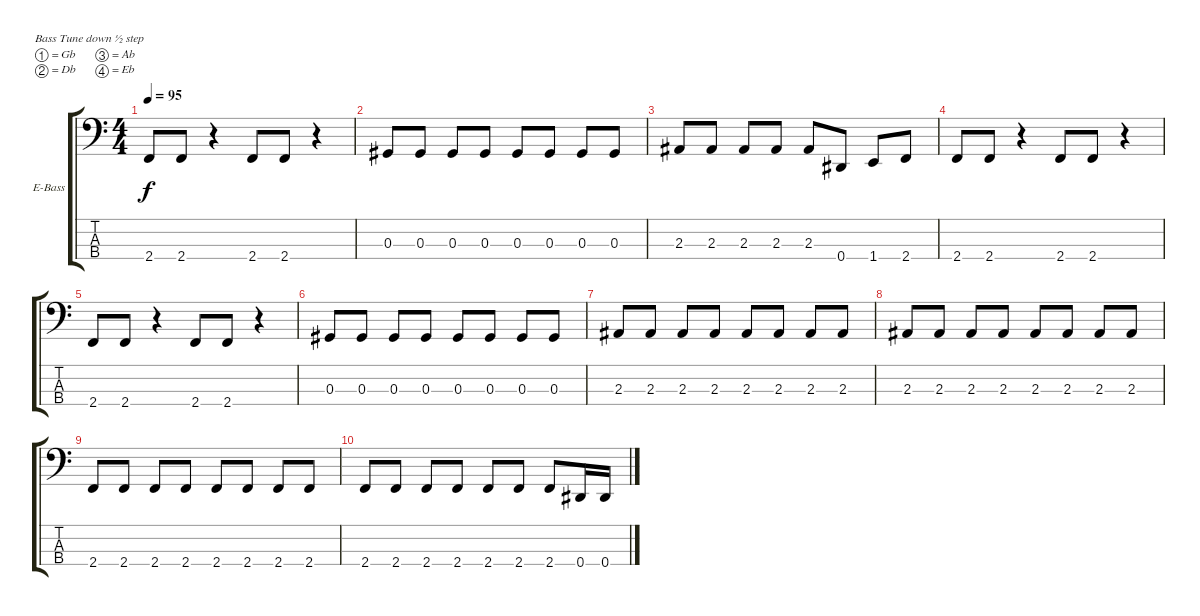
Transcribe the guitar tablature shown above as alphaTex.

\bracketExtendMode groupsimilarinstruments
\firstSystemTrackNameOrientation horizontal
\otherSystemsTrackNameOrientation horizontal
\track ("Bass" "E-Bass") {instrument electricbassfinger}
\staff {score tabs}
\tuning (Gb2 Db2 Ab1 Eb1)
\ts (4 4)
\tempo 95
\clef f4
\ks c
2.4.8{dy f} 2.4.8 r.4 2.4.8 2.4.8 r.4 |
0.3.8 0.3.8 0.3.8 0.3.8 0.3.8 0.3.8 0.3.8 0.3.8 |
2.3.8 2.3.8 2.3.8 2.3.8 2.3.8 0.4.8 1.4.8 2.4.8 |
2.4.8 2.4.8 r.4 2.4.8 2.4.8 r.4 |
2.4.8 2.4.8 r.4 2.4.8 2.4.8 r.4 |
0.3.8 0.3.8 0.3.8 0.3.8 0.3.8 0.3.8 0.3.8 0.3.8 |
2.3.8 2.3.8 2.3.8 2.3.8 2.3.8 2.3.8 2.3.8 2.3.8 |
2.3.8 2.3.8 2.3.8 2.3.8 2.3.8 2.3.8 2.3.8 2.3.8 |
2.4.8 2.4.8 2.4.8 2.4.8 2.4.8 2.4.8 2.4.8 2.4.8 |
2.4.8 2.4.8 2.4.8 2.4.8 2.4.8 2.4.8 2.4.8 0.4.16 0.4.16
